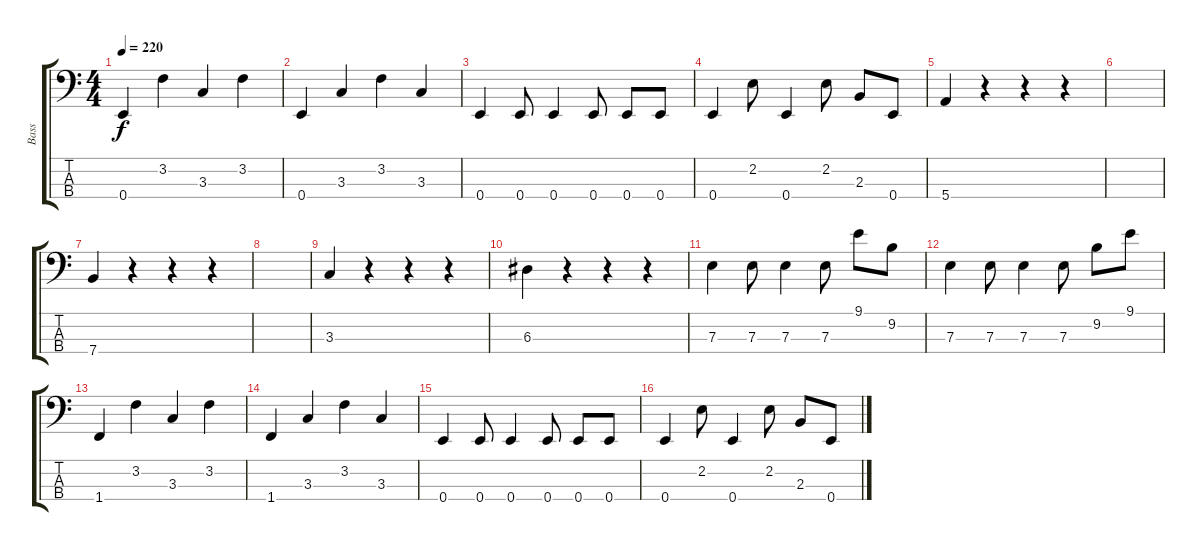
\track ("Bass" "Bass") {instrument electricbassfinger}
\staff {score tabs}
\tuning (G2 D2 A1 E1) {hide}
\ts (4 4)
\tempo 220
\clef f4
\ks c
0.4.4{dy f} 3.2.4 3.3.4 3.2.4 |
0.4.4 3.3.4 3.2.4 3.3.4 |
0.4.4 0.4.8 0.4.4 0.4.8 0.4.8 0.4.8 |
0.4.4 2.2.8 0.4.4 2.2.8 2.3.8 0.4.8 |
5.4.4 r.4 r.4 r.4 |
|
7.4.4 r.4 r.4 r.4 |
|
3.3.4 r.4 r.4 r.4 |
6.3.4 r.4 r.4 r.4 |
7.3.4 7.3.8 7.3.4 7.3.8 9.1.8 9.2.8 |
7.3.4 7.3.8 7.3.4 7.3.8 9.2.8 9.1.8 |
1.4.4 3.2.4 3.3.4 3.2.4 |
1.4.4 3.3.4 3.2.4 3.3.4 |
0.4.4 0.4.8 0.4.4 0.4.8 0.4.8 0.4.8 |
0.4.4 2.2.8 0.4.4 2.2.8 2.3.8 0.4.8
